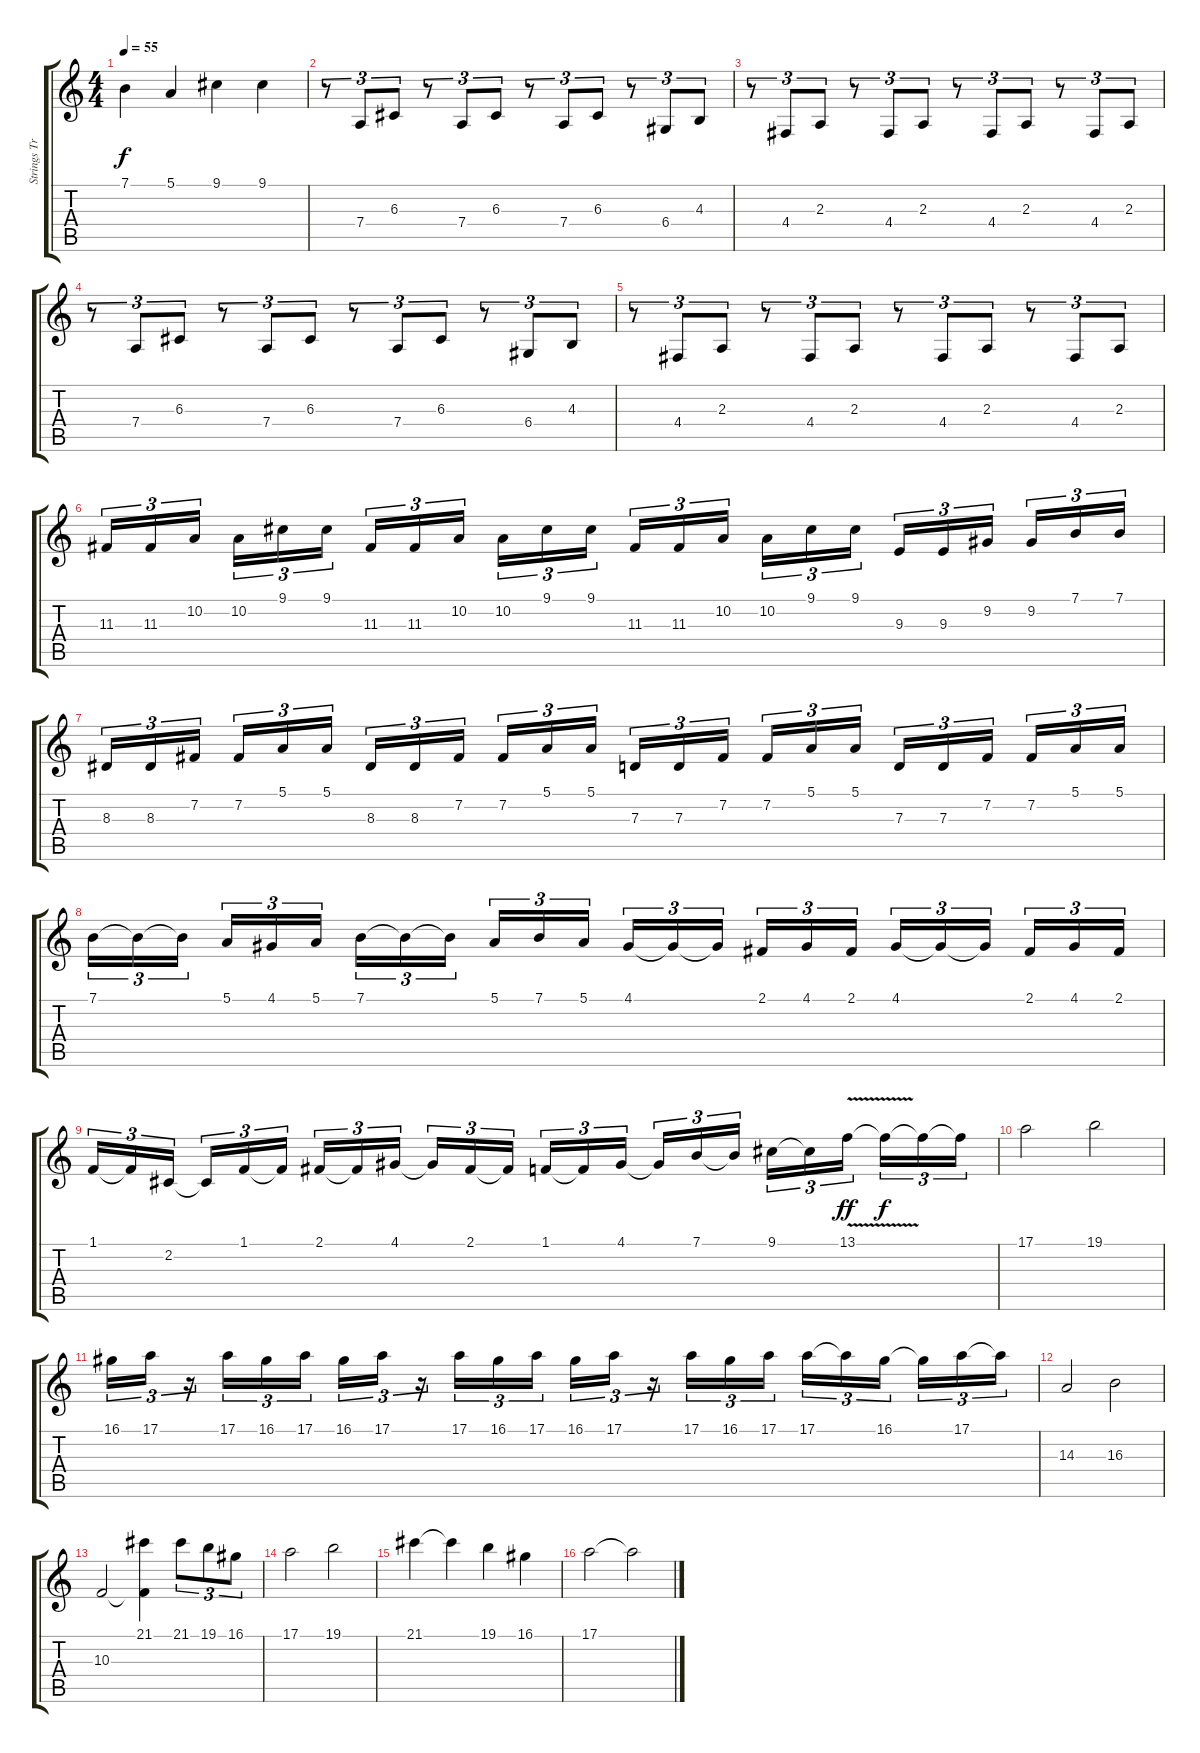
\track ("Strings Treble" "Strings Tr") {instrument stringensemble1}
\staff {score tabs}
\tuning (E4 B3 G3 D3 A2 E2) {hide}
\ts (4 4)
\tempo 55
\clef g2
\ks c
7.1.4{dy f} 5.1.4 9.1.4 9.1.4 |
r.8{tu (3 2)} 7.4.8{tu (3 2) instrument pizzicatostrings} 6.3.8{tu (3 2)} r.8{tu (3 2)} 7.4.8{tu (3 2)} 6.3.8{tu (3 2)} r.8{tu (3 2)} 7.4.8{tu (3 2)} 6.3.8{tu (3 2)} r.8{tu (3 2)} 6.4.8{tu (3 2)} 4.3.8{tu (3 2)} |
r.8{tu (3 2)} 4.4.8{tu (3 2)} 2.3.8{tu (3 2)} r.8{tu (3 2)} 4.4.8{tu (3 2)} 2.3.8{tu (3 2)} r.8{tu (3 2)} 4.4.8{tu (3 2)} 2.3.8{tu (3 2)} r.8{tu (3 2)} 4.4.8{tu (3 2)} 2.3.8{tu (3 2)} |
r.8{tu (3 2)} 7.4.8{tu (3 2) instrument pizzicatostrings} 6.3.8{tu (3 2)} r.8{tu (3 2)} 7.4.8{tu (3 2)} 6.3.8{tu (3 2)} r.8{tu (3 2)} 7.4.8{tu (3 2)} 6.3.8{tu (3 2)} r.8{tu (3 2)} 6.4.8{tu (3 2)} 4.3.8{tu (3 2)} |
r.8{tu (3 2)} 4.4.8{tu (3 2)} 2.3.8{tu (3 2)} r.8{tu (3 2)} 4.4.8{tu (3 2)} 2.3.8{tu (3 2)} r.8{tu (3 2)} 4.4.8{tu (3 2)} 2.3.8{tu (3 2)} r.8{tu (3 2)} 4.4.8{tu (3 2)} 2.3.8{tu (3 2)} |
11.3.16{tu (3 2) instrument stringensemble1} 11.3.16{tu (3 2)} 10.2.16{tu (3 2)} 10.2.16{tu (3 2)} 9.1.16{tu (3 2)} 9.1.16{tu (3 2)} 11.3.16{tu (3 2)} 11.3.16{tu (3 2)} 10.2.16{tu (3 2)} 10.2.16{tu (3 2)} 9.1.16{tu (3 2)} 9.1.16{tu (3 2)} 11.3.16{tu (3 2)} 11.3.16{tu (3 2)} 10.2.16{tu (3 2)} 10.2.16{tu (3 2)} 9.1.16{tu (3 2)} 9.1.16{tu (3 2)} 9.3.16{tu (3 2)} 9.3.16{tu (3 2)} 9.2.16{tu (3 2)} 9.2.16{tu (3 2)} 7.1.16{tu (3 2)} 7.1.16{tu (3 2)} |
8.3.16{tu (3 2)} 8.3.16{tu (3 2)} 7.2.16{tu (3 2)} 7.2.16{tu (3 2)} 5.1.16{tu (3 2)} 5.1.16{tu (3 2)} 8.3.16{tu (3 2)} 8.3.16{tu (3 2)} 7.2.16{tu (3 2)} 7.2.16{tu (3 2)} 5.1.16{tu (3 2)} 5.1.16{tu (3 2)} 7.3.16{tu (3 2)} 7.3.16{tu (3 2)} 7.2.16{tu (3 2)} 7.2.16{tu (3 2)} 5.1.16{tu (3 2)} 5.1.16{tu (3 2)} 7.3.16{tu (3 2)} 7.3.16{tu (3 2)} 7.2.16{tu (3 2)} 7.2.16{tu (3 2)} 5.1.16{tu (3 2)} 5.1.16{tu (3 2)} |
7.1.16{tu (3 2)} 7.1{t}.16{tu (3 2)} 7.1{t}.16{tu (3 2)} 5.1.16{tu (3 2)} 4.1.16{tu (3 2)} 5.1.16{tu (3 2)} 7.1.16{tu (3 2)} 7.1{t}.16{tu (3 2)} 7.1{t}.16{tu (3 2)} 5.1.16{tu (3 2)} 7.1.16{tu (3 2)} 5.1.16{tu (3 2)} 4.1.16{tu (3 2)} 4.1{t}.16{tu (3 2)} 4.1{t}.16{tu (3 2)} 2.1.16{tu (3 2)} 4.1.16{tu (3 2)} 2.1.16{tu (3 2)} 4.1.16{tu (3 2)} 4.1{t}.16{tu (3 2)} 4.1{t}.16{tu (3 2)} 2.1.16{tu (3 2)} 4.1.16{tu (3 2)} 2.1.16{tu (3 2)} |
1.1.16{tu (3 2)} 1.1{t}.16{tu (3 2)} 2.2.16{tu (3 2)} 2.2{t}.16{tu (3 2)} 1.1.16{tu (3 2)} 1.1{t}.16{tu (3 2)} 2.1.16{tu (3 2)} 2.1{t}.16{tu (3 2)} 4.1.16{tu (3 2)} 4.1{t}.16{tu (3 2)} 2.1.16{tu (3 2)} 2.1{t}.16{tu (3 2)} 1.1.16{tu (3 2)} 1.1{t}.16{tu (3 2)} 4.1.16{tu (3 2)} 4.1{t}.16{tu (3 2)} 7.1.16{tu (3 2)} 7.1{t}.16{tu (3 2)} 9.1.16{tu (3 2)} 9.1{t}.16{tu (3 2)} 13.1{v}.16{tu (3 2) dy ff} 13.1{t}.16{tu (3 2) dy f} 13.1{t}.16{tu (3 2)} 13.1{t}.16{tu (3 2)} |
17.1.2 19.1.2 |
16.1.16{tu (3 2)} 17.1.16{tu (3 2)} r.16{tu (3 2)} 17.1.16{tu (3 2)} 16.1.16{tu (3 2)} 17.1.16{tu (3 2)} 16.1.16{tu (3 2)} 17.1.16{tu (3 2)} r.16{tu (3 2)} 17.1.16{tu (3 2)} 16.1.16{tu (3 2)} 17.1.16{tu (3 2)} 16.1.16{tu (3 2)} 17.1.16{tu (3 2)} r.16{tu (3 2)} 17.1.16{tu (3 2)} 16.1.16{tu (3 2)} 17.1.16{tu (3 2)} 17.1.16{tu (3 2)} 17.1{t}.16{tu (3 2)} 16.1.16{tu (3 2)} 16.1{t}.16{tu (3 2)} 17.1.16{tu (3 2)} 17.1{t}.16{tu (3 2)} |
14.3.2 16.3.2 |
10.3.2 (21.1 10.3{t}).4 21.1.8{tu (3 2)} 19.1.8{tu (3 2)} 16.1.8{tu (3 2)} |
17.1.2 19.1.2 |
21.1.4 21.1{t}.4 19.1.4 16.1.4 |
17.1.2 17.1{t}.2
